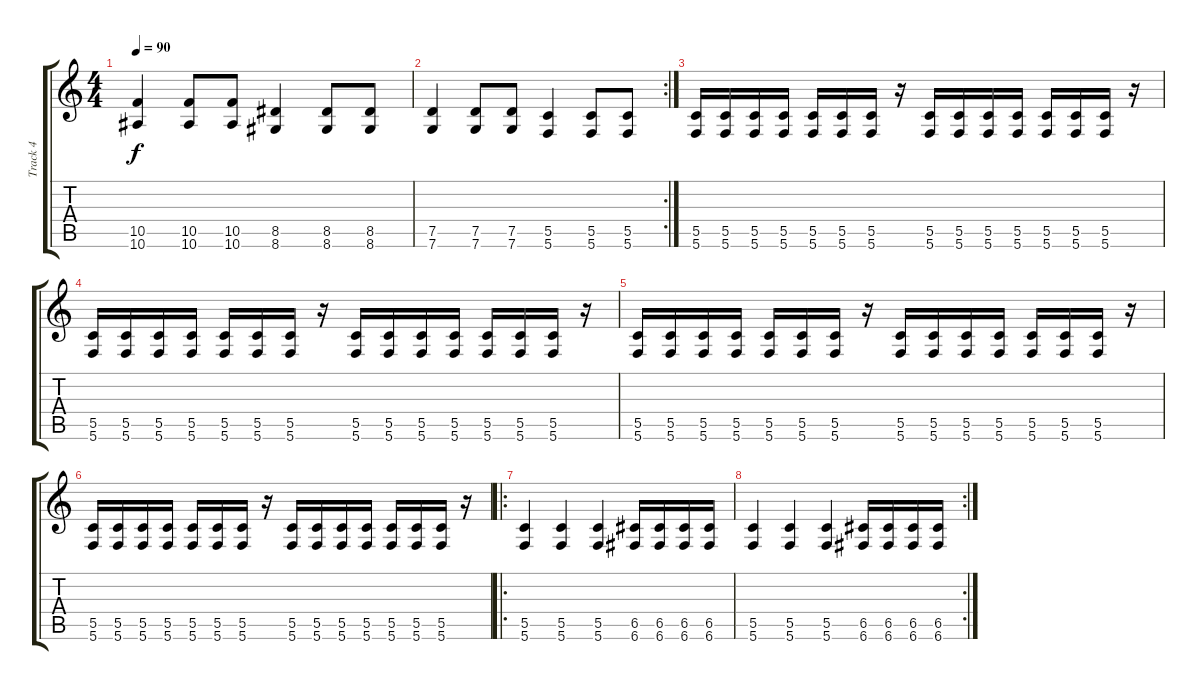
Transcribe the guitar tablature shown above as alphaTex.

\track ("Track 4" "Track 4") {instrument distortionguitar}
\staff {score tabs}
\tuning (D4 A3 F3 C3 G2 C2) {hide}
\ts (4 4)
\tempo 90
\clef g2
\ks c
(10.5 10.6).4{dy f} (10.5 10.6).8 (10.5 10.6).8 (8.5 8.6).4 (8.5 8.6).8 (8.5 8.6).8 |
\rc 2
(7.5 7.6).4 (7.5 7.6).8 (7.5 7.6).8 (5.5 5.6).4 (5.5 5.6).8 (5.5 5.6).8 |
(5.5 5.6).16 (5.5 5.6).16 (5.5 5.6).16 (5.5 5.6).16 (5.5 5.6).16 (5.5 5.6).16 (5.5 5.6).16 r.16 (5.5 5.6).16 (5.5 5.6).16 (5.5 5.6).16 (5.5 5.6).16 (5.5 5.6).16 (5.5 5.6).16 (5.5 5.6).16 r.16 |
(5.5 5.6).16 (5.5 5.6).16 (5.5 5.6).16 (5.5 5.6).16 (5.5 5.6).16 (5.5 5.6).16 (5.5 5.6).16 r.16 (5.5 5.6).16 (5.5 5.6).16 (5.5 5.6).16 (5.5 5.6).16 (5.5 5.6).16 (5.5 5.6).16 (5.5 5.6).16 r.16 |
(5.5 5.6).16 (5.5 5.6).16 (5.5 5.6).16 (5.5 5.6).16 (5.5 5.6).16 (5.5 5.6).16 (5.5 5.6).16 r.16 (5.5 5.6).16 (5.5 5.6).16 (5.5 5.6).16 (5.5 5.6).16 (5.5 5.6).16 (5.5 5.6).16 (5.5 5.6).16 r.16 |
(5.5 5.6).16 (5.5 5.6).16 (5.5 5.6).16 (5.5 5.6).16 (5.5 5.6).16 (5.5 5.6).16 (5.5 5.6).16 r.16 (5.5 5.6).16 (5.5 5.6).16 (5.5 5.6).16 (5.5 5.6).16 (5.5 5.6).16 (5.5 5.6).16 (5.5 5.6).16 r.16 |
\ro
(5.5 5.6).4 (5.5 5.6).4 (5.5 5.6).4 (6.5 6.6).16 (6.5 6.6).16 (6.5 6.6).16 (6.5 6.6).16 |
\rc 2
(5.5 5.6).4 (5.5 5.6).4 (5.5 5.6).4 (6.5 6.6).16 (6.5 6.6).16 (6.5 6.6).16 (6.5 6.6).16
